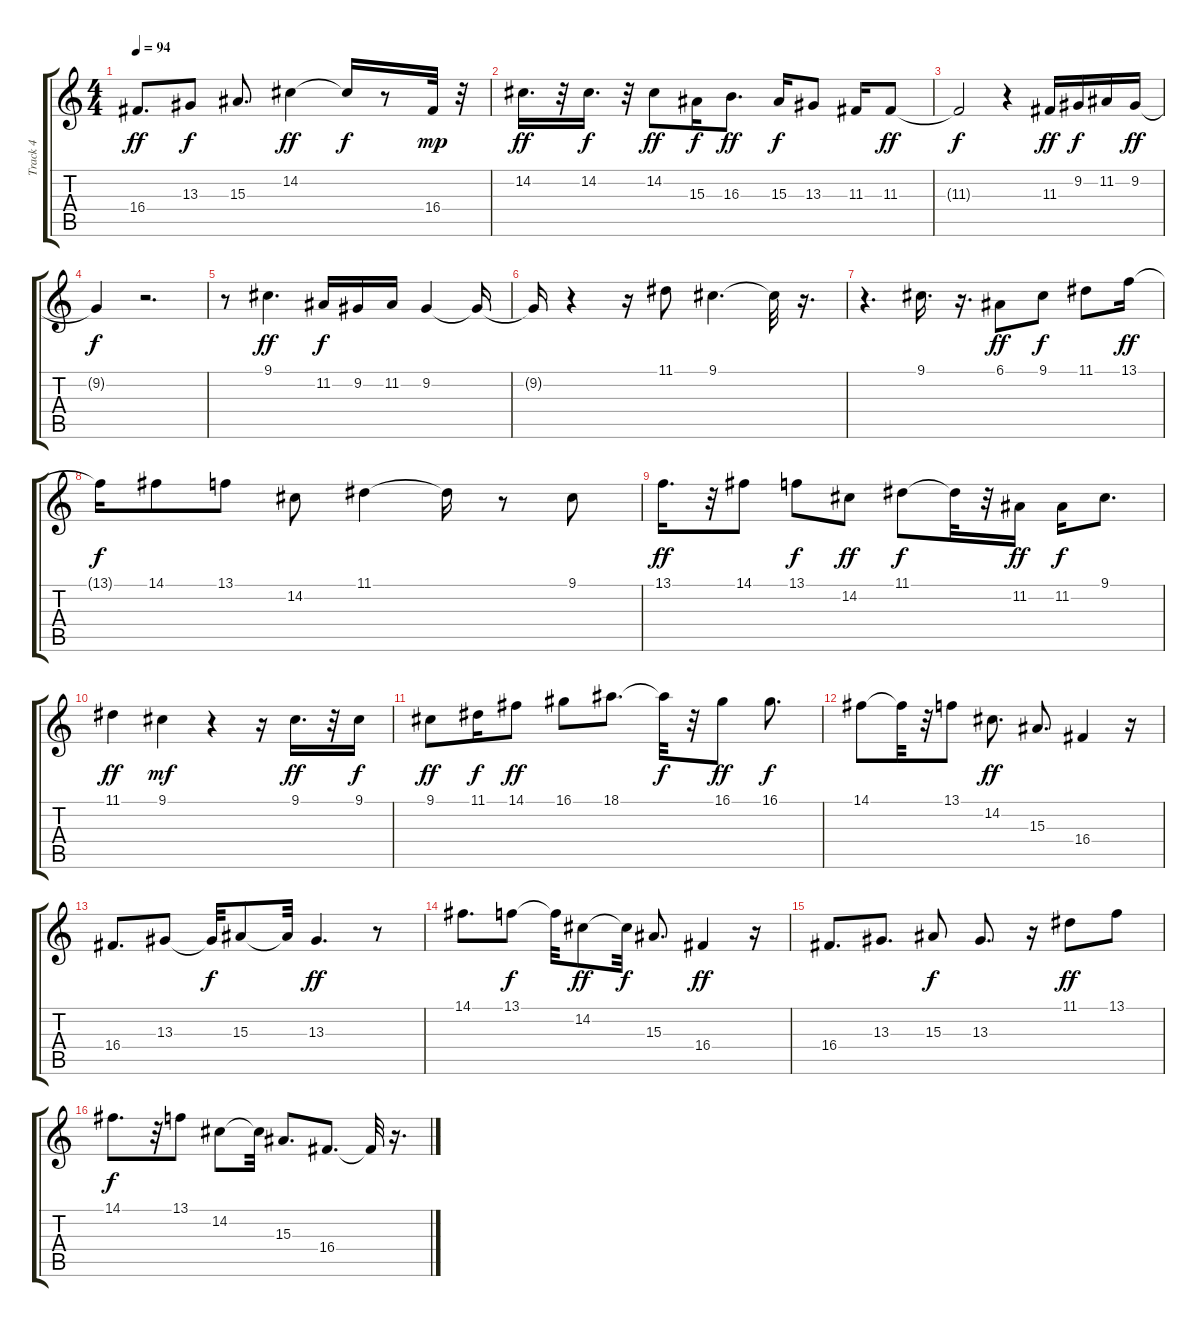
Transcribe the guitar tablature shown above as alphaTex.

\track ("Track 4" "Track 4") {instrument lead3calliope}
\staff {score tabs}
\tuning (E4 B3 G3 D3 A2 E2) {hide}
\ts (4 4)
\tempo 94
\clef g2
\ks c
16.4.8{d dy ff} 13.3.8{dy f} 15.3.8{d} 14.2.4{dy ff} 14.2{t}.16{dy f} r.8 16.4.32{dy mp} r.32 |
14.2.16{d dy ff} r.32 14.2.16{d dy f} r.32 14.2.8{dy ff} 15.3.16{dy f} 16.3.8{d dy ff} 15.3.16{dy f} 13.3.8 11.3.16 11.3.8{dy ff} |
11.3{t}.2{dy f} r.4 11.3.16{dy ff} 9.2.16{dy f} 11.2.16 9.2.16{dy ff} |
9.2{t}.4{dy f} r.2{d} |
r.8 9.1.4{d dy ff} 11.2.16{dy f} 9.2.16 11.2.16 9.2.4 9.2{t}.16 |
9.2{t}.16 r.4 r.16 11.1.8 9.1.4{d} 9.1{t}.32 r.16{d} |
r.4{d} 9.1.16{d} r.16{d} 6.1.8{dy ff} 9.1.8{dy f} 11.1.8 13.1.16{dy ff} |
13.1{t}.16{dy f} 14.1.8 13.1.8 14.2.8 11.1.4 11.1{t}.16 r.8 9.1.8 |
13.1.16{d dy ff} r.32 14.1.8 13.1.8{dy f} 14.2.8{dy ff} 11.1.8{dy f} 11.1{t}.32 r.32 11.2.16{dy ff} 11.2.16{dy f} 9.1.8{d} |
11.1.4{dy ff} 9.1.4{dy mf} r.4 r.16 9.1.16{d dy ff} r.32 9.1.16{dy f} |
9.1.8{dy ff} 11.1.16{dy f} 14.1.8{dy ff} 16.1.8 18.1.8{d} 18.1{t}.32{dy f} r.32 16.1.8{dy ff} 16.1.8{d dy f} |
14.1.8 14.1{t}.32 r.32 13.1.8 14.2.8{d dy ff} 15.3.8{d} 16.4.4 r.16 |
16.4.8{d} 13.3.8 13.3{t}.32{dy f} 15.3.8 15.3{t}.32 13.3.4{d dy ff} r.8 |
14.1.8{d} 13.1.8{dy f} 13.1{t}.32 14.2.8{dy ff} 14.2{t}.32{dy f} 15.3.8{d} 16.4.4{dy ff} r.16 |
16.4.8{d} 13.3.8{d} 15.3.8{dy f} 13.3.8{d} r.16 11.1.8{dy ff} 13.1.8 |
14.1.8{d dy f} r.32 13.1.8 14.2.8 14.2{t}.32 15.3.8{d} 16.4.8{d} 16.4{t}.32 r.16{d}
